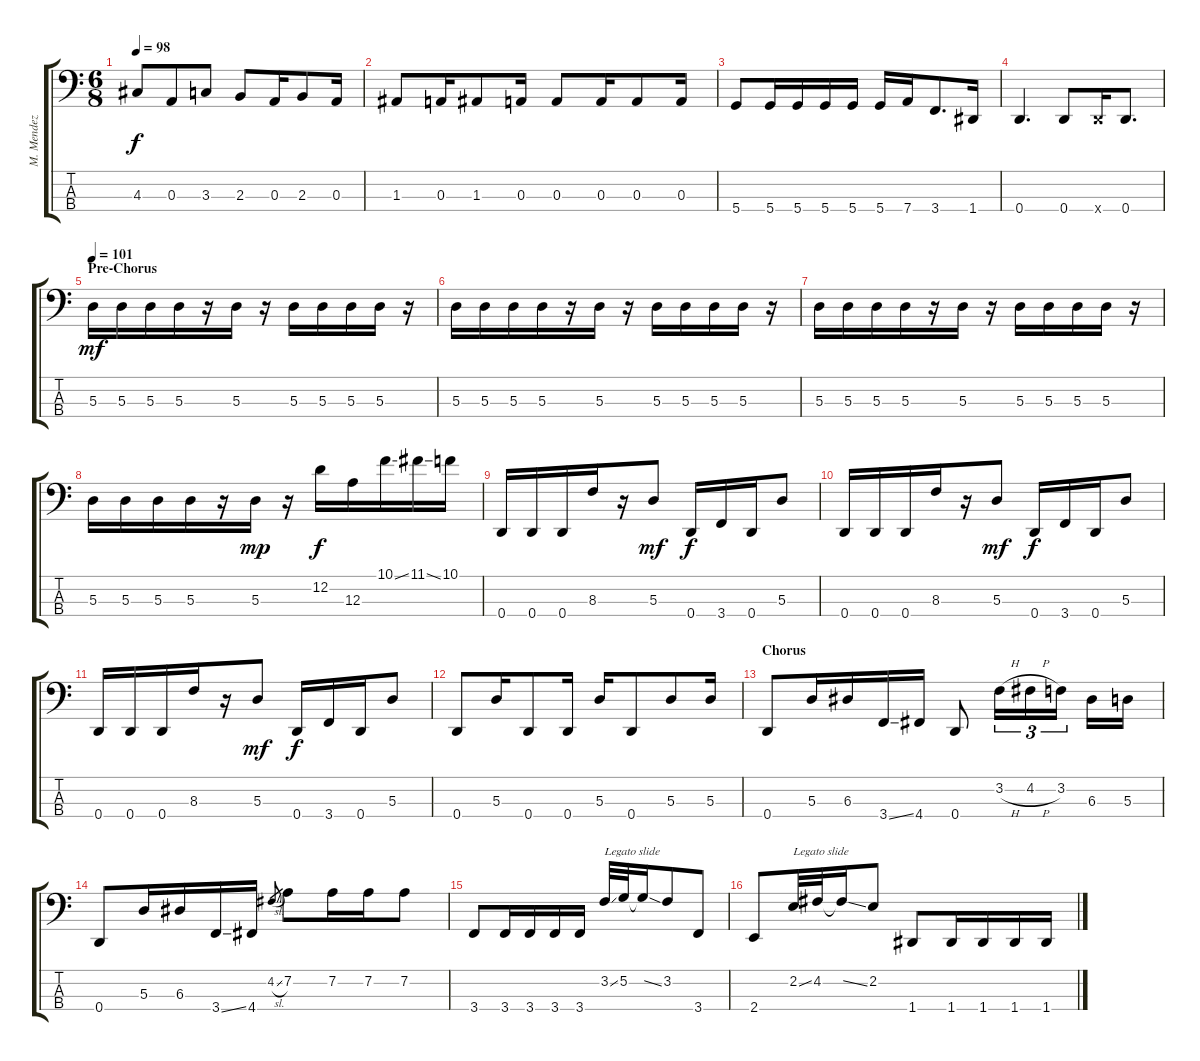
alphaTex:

\track ("M. Mendez" "M. Mendez") {instrument electricbassfinger}
\staff {score tabs}
\tuning (G2 D2 A1 D1) {hide}
\ts (6 8)
\tempo 98
\clef f4
\ks c
4.3.8{dy f} 0.3.8 3.3.8 2.3.8 0.3.16 2.3.8 0.3.16 |
1.3.8 0.3.16 1.3.8 0.3.16 0.3.8 0.3.16 0.3.8 0.3.16 |
5.4.8 5.4.16 5.4.16 5.4.16 5.4.16 5.4.16 7.4.16 3.4.8{d} 1.4.16 |
0.4.4{d} 0.4.8 0.4{x}.16 0.4.8{d} |
\section ("" "Pre-Chorus")
\tempo 101
5.3.16{dy mf} 5.3.16 5.3.16 5.3.16 r.16 5.3.16 r.16 5.3.16 5.3.16 5.3.16 5.3.16 r.16 |
5.3.16 5.3.16 5.3.16 5.3.16 r.16 5.3.16 r.16 5.3.16 5.3.16 5.3.16 5.3.16 r.16 |
5.3.16 5.3.16 5.3.16 5.3.16 r.16 5.3.16 r.16 5.3.16 5.3.16 5.3.16 5.3.16 r.16 |
5.3.16 5.3.16 5.3.16 5.3.16 r.16 5.3.16{dy mp} r.16 12.2.16{dy f} 12.3.16 10.1{ss}.16 11.1{ss}.16 10.1.16 |
0.4.16 0.4.16 0.4.16 8.3.16 r.16 5.3.8{dy mf} 0.4.16{dy f} 3.4.16 0.4.16 5.3.8 |
0.4.16 0.4.16 0.4.16 8.3.16 r.16 5.3.8{dy mf} 0.4.16{dy f} 3.4.16 0.4.16 5.3.8 |
0.4.16 0.4.16 0.4.16 8.3.16 r.16 5.3.8{dy mf} 0.4.16{dy f} 3.4.16 0.4.16 5.3.8 |
0.4.8 5.3.16 0.4.8 0.4.16 5.3.16 0.4.8 5.3.8 5.3.16 |
\section ("" "Chorus")
0.4.8 5.3.16 6.3.16 3.4{ss}.16 4.4.16 0.4.8 3.2{h}.16{tu (3 2)} 4.2{h}.16{tu (3 2)} 3.2.16{tu (3 2)} 6.3.16 5.3.16 |
0.4.8 5.3.16 6.3.16 3.4{ss}.16 4.4.16 4.2{sl}.8{gr} 7.2.8 7.2.16 7.2.16 7.2.8 |
3.4.8 3.4.16 3.4.16 3.4.16 3.4.16 3.2{ss}.32{txt "Legato slide"} 5.2.32 5.2{ss t}.16 3.2.8 3.4.8 |
2.4.8 2.2{ss}.32{txt "Legato slide"} 4.2.32 4.2{ss t}.16 2.2.8 1.4.8 1.4.16 1.4.16 1.4.16 1.4.16
